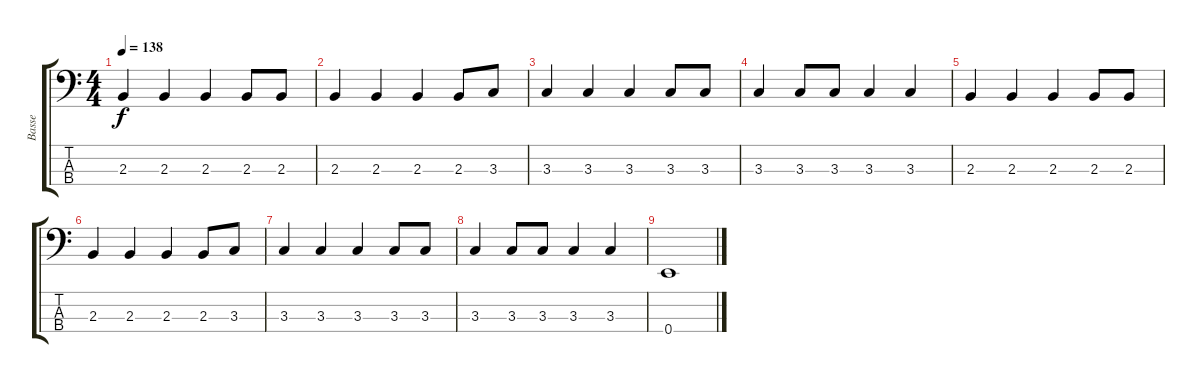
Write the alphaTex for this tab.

\track ("Basse" "Basse") {instrument electricbasspick}
\staff {score tabs}
\tuning (G2 D2 A1 E1) {hide}
\ts (4 4)
\tempo 138
\clef f4
\ks c
2.3.4{dy f} 2.3.4 2.3.4 2.3.8 2.3.8 |
2.3.4 2.3.4 2.3.4 2.3.8 3.3.8 |
3.3.4 3.3.4 3.3.4 3.3.8 3.3.8 |
3.3.4 3.3.8 3.3.8 3.3.4 3.3.4 |
2.3.4 2.3.4 2.3.4 2.3.8 2.3.8 |
2.3.4 2.3.4 2.3.4 2.3.8 3.3.8 |
3.3.4 3.3.4 3.3.4 3.3.8 3.3.8 |
3.3.4 3.3.8 3.3.8 3.3.4 3.3.4 |
0.4.1
